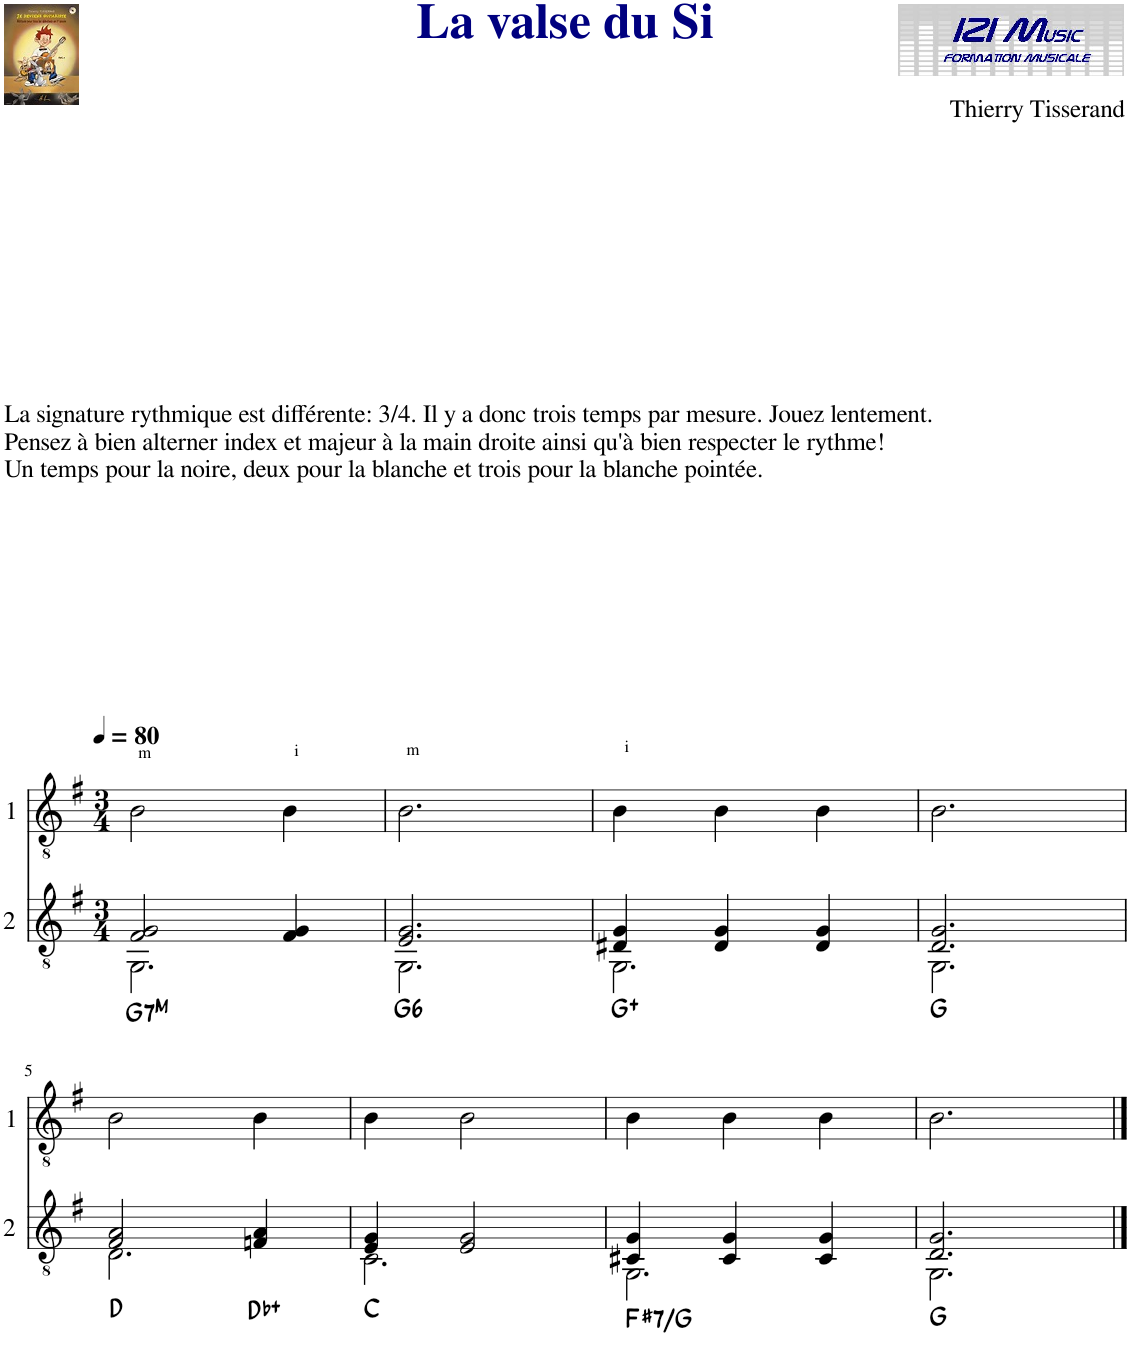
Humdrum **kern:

**kern	**harte	**kern
*part2	*part2	*part1
*staff2	*	*staff1
*I"2	*	*I"1
*clefGv2	*	*clefGv2
*k[f#]	*	*k[f#]
*M3/4	*	*M3/4
*MM80	*	*MM80
=1	=1	=1
*^	*	*
!	!	!	!LO:TX:a:t=La signature rythmique est différente&colon; 3/4. Il y a donc trois temps par mesure. Jouez lentement.
!	!	!	!LO:TX:a:t=Pensez à bien alterner index et majeur à la main droite ainsi qu'à bien respecter le rythme!
!	!	!LO:H:kt=7	!LO:TX:a:t=Un temps pour la noire, deux pour la blanche et trois pour la blanche pointée.
2F#/ 2G/	2.GG\	G:7	2B\
4F#/ 4G/	.	.	4B\
=2	=2	=2	=2
!	!	!LO:H:kt=6	!
2.E/ 2.G/	2.GG\	G:maj6	2.B\
=3	=3	=3	=3
4D#X/ 4G/	2.GG\	G:aug	4B\
4D#/ 4G/	.	.	4B\
4D#/ 4G/	.	.	4B\
=4	=4	=4	=4
2.D/ 2.G/	2.GG\	G:maj	2.B\
!!LO:LB:g=z
=5	=5	=5	=5
2F#/ 2A/	2.D\	D:maj	2B\
4Fn/ 4A/	.	Db:aug	4B\
=6	=6	=6	=6
4E/ 4G/	2.C\	C:maj	4B\
2E/ 2G/	.	.	2B\
=7	=7	=7	=7
!	!	!LO:H:kt=7	!
4C#X/ 4G/	2.GG\	F#:7/b2	4B\
4C#/ 4G/	.	.	4B\
4C#/ 4G/	.	.	4B\
=8	=8	=8	=8
2.D/ 2.G/	2.GG\	G:maj	2.B\
*v	*v	*	*
==	==	==
*-	*-	*-
